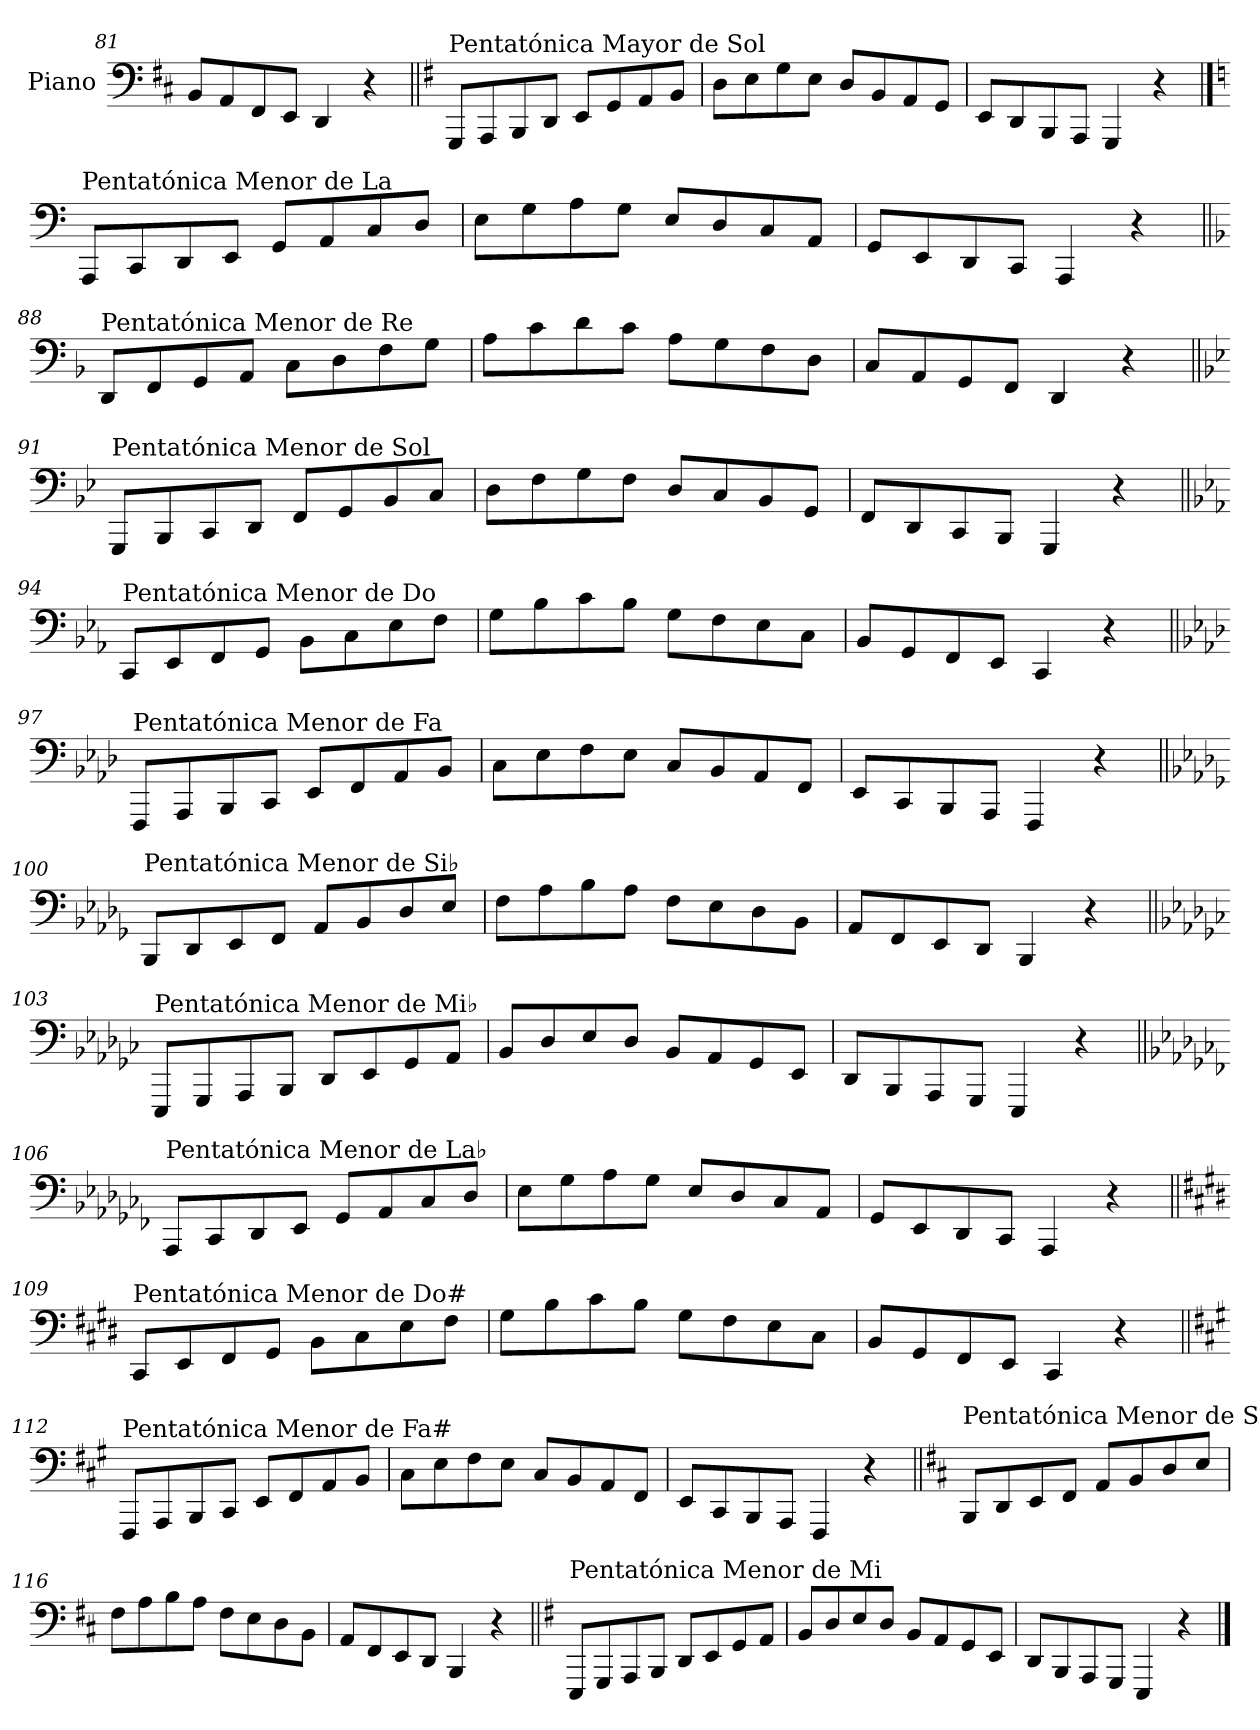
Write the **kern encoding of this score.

**kern
*part1
*staff1
*I"Piano
*I'Pno.
*clefF4
*k[f#c#]
=81
8BB/L
8AA/
8FF#/
8EE/J
4DD/
4r
=82||
*k[f#]
!LO:TX:a:t=Pentatónica Mayor de Sol
8GGG/L
8AAA/
8BBB/
8DD/J
8EE/L
8GG/
8AA/
8BB/J
=83
8D\L
8E\
8G\
8E\J
8D/L
8BB/
8AA/
8GG/J
=84
8EE/L
8DD/
8BBB/
8AAA/J
4GGG/
4r
!!LO:PB:g=z
==85
*k[]
!LO:TX:a:t=Pentatónica Menor de La
8AAA/L
8CC/
8DD/
8EE/J
8GG/L
8AA/
8C/
8D/J
=86
8E\L
8G\
8A\
8G\J
8E/L
8D/
8C/
8AA/J
=87
8GG/L
8EE/
8DD/
8CC/J
4AAA/
4r
=88||
*k[b-]
!LO:TX:a:t=Pentatónica Menor de Re
8DD/L
8FF/
8GG/
8AA/J
8C\L
8D\
8F\
8G\J
=89
8A\L
8c\
8d\
8c\J
8A\L
8G\
8F\
8D\J
=90
8C/L
8AA/
8GG/
8FF/J
4DD/
4r
!!LO:LB:g=z
=91||
*k[b-e-]
!LO:TX:a:t=Pentatónica Menor de Sol
8GGG/L
8BBB-/
8CC/
8DD/J
8FF/L
8GG/
8BB-/
8C/J
=92
8D\L
8F\
8G\
8F\J
8D/L
8C/
8BB-/
8GG/J
=93
8FF/L
8DD/
8CC/
8BBB-/J
4GGG/
4r
=94||
*k[b-e-a-]
!LO:TX:a:t=Pentatónica Menor de Do
8CC/L
8EE-/
8FF/
8GG/J
8BB-\L
8C\
8E-\
8F\J
=95
8G\L
8B-\
8c\
8B-\J
8G\L
8F\
8E-\
8C\J
=96
8BB-/L
8GG/
8FF/
8EE-/J
4CC/
4r
!!LO:LB:g=z
=97||
*k[b-e-a-d-]
!LO:TX:a:t=Pentatónica Menor de Fa
8FFF/L
8AAA-/
8BBB-/
8CC/J
8EE-/L
8FF/
8AA-/
8BB-/J
=98
8C\L
8E-\
8F\
8E-\J
8C/L
8BB-/
8AA-/
8FF/J
=99
8EE-/L
8CC/
8BBB-/
8AAA-/J
4FFF/
4r
=100||
*k[b-e-a-d-g-]
!LO:TX:a:t=Pentatónica Menor de Si♭
8BBB-/L
8DD-/
8EE-/
8FF/J
8AA-/L
8BB-/
8D-/
8E-/J
=101
8F\L
8A-\
8B-\
8A-\J
8F\L
8E-\
8D-\
8BB-\J
=102
8AA-/L
8FF/
8EE-/
8DD-/J
4BBB-/
4r
!!LO:LB:g=z
=103||
*k[b-e-a-d-g-c-]
!LO:TX:a:t=Pentatónica Menor de Mi♭
8EEE-/L
8GGG-/
8AAA-/
8BBB-/J
8DD-/L
8EE-/
8GG-/
8AA-/J
=104
8BB-/L
8D-/
8E-/
8D-/J
8BB-/L
8AA-/
8GG-/
8EE-/J
=105
8DD-/L
8BBB-/
8AAA-/
8GGG-/J
4EEE-/
4r
=106||
*k[b-e-a-d-g-c-f-]
!LO:TX:a:t=Pentatónica Menor de La♭
8AAA-/L
8CC-/
8DD-/
8EE-/J
8GG-/L
8AA-/
8C-/
8D-/J
=107
8E-\L
8G-\
8A-\
8G-\J
8E-/L
8D-/
8C-/
8AA-/J
=108
8GG-/L
8EE-/
8DD-/
8CC-/J
4AAA-/
4r
!!LO:LB:g=z
=109||
*k[f#c#g#d#]
!LO:TX:a:t=Pentatónica Menor de Do#
8CC#/L
8EE/
8FF#/
8GG#/J
8BB\L
8C#\
8E\
8F#\J
=110
8G#\L
8B\
8c#\
8B\J
8G#\L
8F#\
8E\
8C#\J
=111
8BB/L
8GG#/
8FF#/
8EE/J
4CC#/
4r
=112||
*k[f#c#g#]
!LO:TX:a:t=Pentatónica Menor de Fa#
8FFF#/L
8AAA/
8BBB/
8CC#/J
8EE/L
8FF#/
8AA/
8BB/J
=113
8C#\L
8E\
8F#\
8E\J
8C#/L
8BB/
8AA/
8FF#/J
=114
8EE/L
8CC#/
8BBB/
8AAA/J
4FFF#/
4r
!!LO:LB:g=z
=115||
*k[f#c#]
!LO:TX:a:t=Pentatónica Menor de Si
8BBB/L
8DD/
8EE/
8FF#/J
8AA/L
8BB/
8D/
8E/J
=116
8F#\L
8A\
8B\
8A\J
8F#\L
8E\
8D\
8BB\J
=117
8AA/L
8FF#/
8EE/
8DD/J
4BBB/
4r
=118||
*k[f#]
!LO:TX:a:t=Pentatónica Menor de Mi
8EEE/L
8GGG/
8AAA/
8BBB/J
8DD/L
8EE/
8GG/
8AA/J
=119
8BB/L
8D/
8E/
8D/J
8BB/L
8AA/
8GG/
8EE/J
=120
8DD/L
8BBB/
8AAA/
8GGG/J
4EEE/
4r
==
*-
